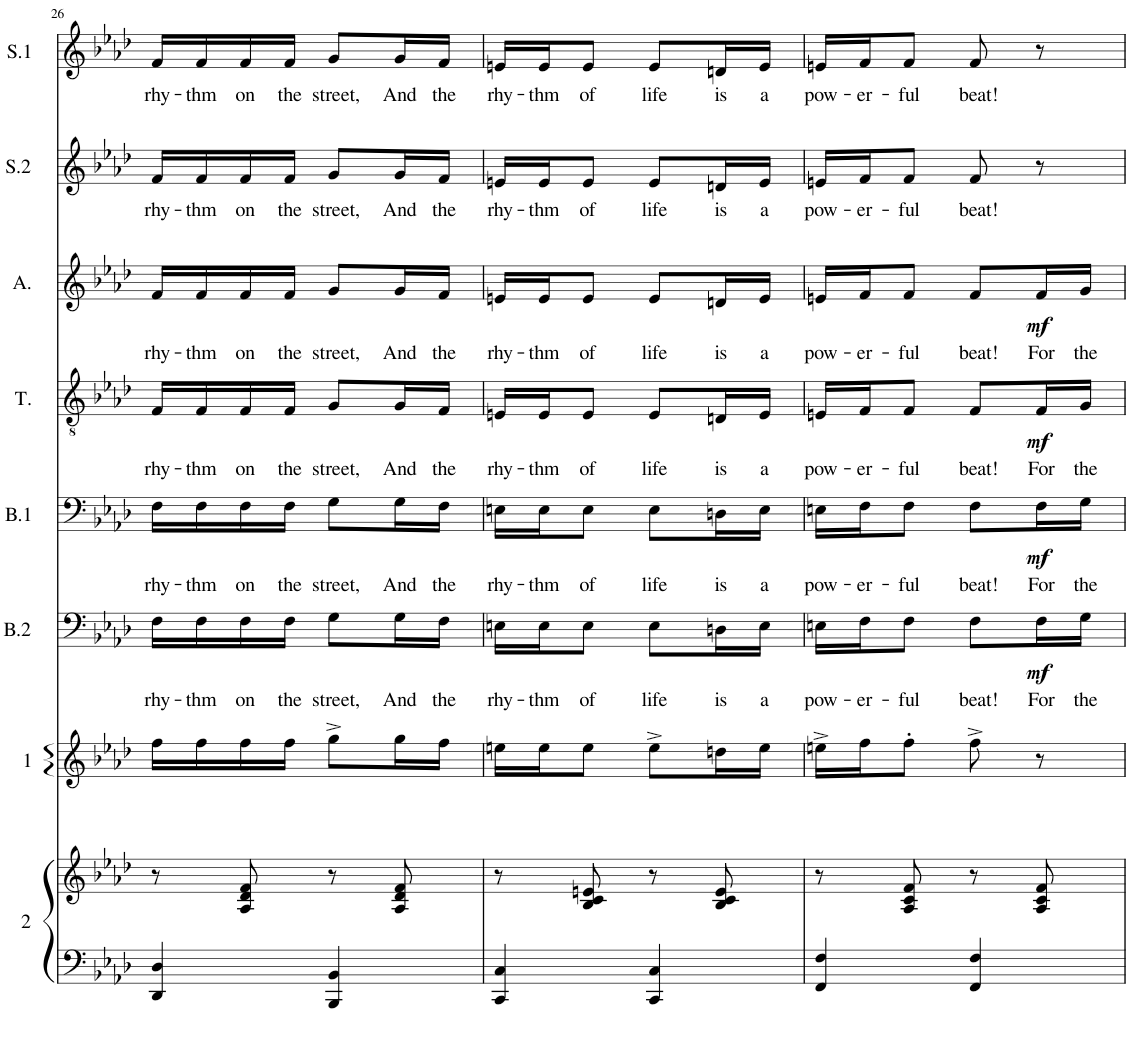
**kern	**kern	**kern	**kern	**text	**dynam	**kern	**text	**dynam	**kern	**text	**dynam	**kern	**text	**dynam	**kern	**text	**kern	**text
*part8	*part8	*part7	*part6	*part6	*part6	*part5	*part5	*part5	*part4	*part4	*part4	*part3	*part3	*part3	*part2	*part2	*part1	*part1
*staff9	*staff8	*staff7	*staff6	*staff6	*staff6	*staff5	*staff5	*staff5	*staff4	*staff4	*staff4	*staff3	*staff3	*staff3	*staff2	*staff2	*staff1	*staff1
*I"SECUNDO	*	*I"PRIMO	*I"Bas 2	*	*	*I"Bas 1	*	*	*I"Tenor	*	*	*I"Alt	*	*	*I"Sopraan 2	*	*I"Sopraan 1	*
*	*	*	*I'B.2	*	*	*I'B.1	*	*	*I'T.	*	*	*I'A.	*	*	*I'S.2	*	*I'S.1	*
!!LO:PB:g=z
*clefF4	*clefG2	*clefG2	*clefF4	*	*	*clefF4	*	*	*clefGv2	*	*	*clefG2	*	*	*clefG2	*	*clefG2	*
*	*	*	*	*	*	*	*	*	*	*	*	*	*	*	*	*	*Trd1c2	*
*k[b-e-a-d-]	*k[b-e-a-d-]	*k[b-e-a-d-]	*k[b-e-a-d-]	*	*	*k[b-e-a-d-]	*	*	*k[b-e-a-d-]	*	*	*k[b-e-a-d-]	*	*	*k[b-e-a-d-]	*	*k[b-e-a-d-]	*
*M2/4	*M2/4	*M2/4	*M2/4	*	*	*M2/4	*	*	*M2/4	*	*	*M2/4	*	*	*M2/4	*	*M2/4	*
=26	=26	=26	=26	=26	=26	=26	=26	=26	=26	=26	=26	=26	=26	=26	=26	=26	=26	=26
!	!	!	!	!LO:LY:b	!	!	!LO:LY:b	!	!	!LO:LY:b	!	!	!LO:LY:b	!	!	!LO:LY:b	!	!LO:LY:b
4DD-/ 4D-/	8r	16ff\LL	16F\LL	rhy-	.	16F\LL	rhy-	.	16F/LL	rhy-	.	16f/LL	rhy-	.	16f/LL	rhy-	16f/LL	rhy-
!	!	!	!	!LO:LY:b	!	!	!LO:LY:b	!	!	!LO:LY:b	!	!	!LO:LY:b	!	!	!LO:LY:b	!	!LO:LY:b
.	.	16ff\	16F\	-thm	.	16F\	-thm	.	16F/	-thm	.	16f/	-thm	.	16f/	-thm	16f/	-thm
!	!	!	!	!LO:LY:b	!	!	!LO:LY:b	!	!	!LO:LY:b	!	!	!LO:LY:b	!	!	!LO:LY:b	!	!LO:LY:b
.	8A-/ 8d-/ 8f/	16ff\	16F\	on	.	16F\	on	.	16F/	on	.	16f/	on	.	16f/	on	16f/	on
!	!	!	!	!LO:LY:b	!	!	!LO:LY:b	!	!	!LO:LY:b	!	!	!LO:LY:b	!	!	!LO:LY:b	!	!LO:LY:b
.	.	16ff\JJ	16F\JJ	the	.	16F\JJ	the	.	16F/JJ	the	.	16f/JJ	the	.	16f/JJ	the	16f/JJ	the
!	!	!	!	!LO:LY:b	!	!	!LO:LY:b	!	!	!LO:LY:b	!	!	!LO:LY:b	!	!	!LO:LY:b	!	!LO:LY:b
4BBB-/ 4BB-/	8r	8gg^\L	8G\L	street,	.	8G\L	street,	.	8G/L	street,	.	8g/L	street,	.	8g/L	street,	8g/L	street,
!	!	!	!	!LO:LY:b	!	!	!LO:LY:b	!	!	!LO:LY:b	!	!	!LO:LY:b	!	!	!LO:LY:b	!	!LO:LY:b
.	8A-/ 8d-/ 8f/	16gg\L	16G\L	And	.	16G\L	And	.	16G/L	And	.	16g/L	And	.	16g/L	And	16g/L	And
!	!	!	!	!LO:LY:b	!	!	!LO:LY:b	!	!	!LO:LY:b	!	!	!LO:LY:b	!	!	!LO:LY:b	!	!LO:LY:b
.	.	16ff\JJ	16F\JJ	the	.	16F\JJ	the	.	16F/JJ	the	.	16f/JJ	the	.	16f/JJ	the	16f/JJ	the
=27	=27	=27	=27	=27	=27	=27	=27	=27	=27	=27	=27	=27	=27	=27	=27	=27	=27	=27
!	!	!	!	!LO:LY:b	!	!	!LO:LY:b	!	!	!LO:LY:b	!	!	!LO:LY:b	!	!	!LO:LY:b	!	!LO:LY:b
4CC/ 4C/	8r	16een\LL	16En\LL	rhy-	.	16En\LL	rhy-	.	16En/LL	rhy-	.	16en/LL	rhy-	.	16en/LL	rhy-	16en/LL	rhy-
!	!	!	!	!LO:LY:b	!	!	!LO:LY:b	!	!	!LO:LY:b	!	!	!LO:LY:b	!	!	!LO:LY:b	!	!LO:LY:b
.	.	16ee\J	16E\J	-thm	.	16E\J	-thm	.	16E/J	-thm	.	16e/J	-thm	.	16e/J	-thm	16e/J	-thm
!	!	!	!	!LO:LY:b	!	!	!LO:LY:b	!	!	!LO:LY:b	!	!	!LO:LY:b	!	!	!LO:LY:b	!	!LO:LY:b
.	8B-/ 8c/ 8en/	8ee\J	8E\J	of	.	8E\J	of	.	8E/J	of	.	8e/J	of	.	8e/J	of	8e/J	of
!	!	!	!	!LO:LY:b	!	!	!LO:LY:b	!	!	!LO:LY:b	!	!	!LO:LY:b	!	!	!LO:LY:b	!	!LO:LY:b
4CC/ 4C/	8r	8ee^\L	8E\L	life	.	8E\L	life	.	8E/L	life	.	8e/L	life	.	8e/L	life	8e/L	life
!	!	!	!	!LO:LY:b	!	!	!LO:LY:b	!	!	!LO:LY:b	!	!	!LO:LY:b	!	!	!LO:LY:b	!	!LO:LY:b
.	8B-/ 8c/ 8e/	16ddn\L	16Dn\L	is	.	16Dn\L	is	.	16Dn/L	is	.	16dn/L	is	.	16dn/L	is	16dn/L	is
!	!	!	!	!LO:LY:b	!	!	!LO:LY:b	!	!	!LO:LY:b	!	!	!LO:LY:b	!	!	!LO:LY:b	!	!LO:LY:b
.	.	16ee\JJ	16E\JJ	a	.	16E\JJ	a	.	16E/JJ	a	.	16e/JJ	a	.	16e/JJ	a	16e/JJ	a
=28	=28	=28	=28	=28	=28	=28	=28	=28	=28	=28	=28	=28	=28	=28	=28	=28	=28	=28
!	!	!	!	!LO:LY:b	!	!	!LO:LY:b	!	!	!LO:LY:b	!	!	!LO:LY:b	!	!	!LO:LY:b	!	!LO:LY:b
4FF/ 4F/	8r	16een^\LL	16En\LL	pow-	.	16En\LL	pow-	.	16En/LL	pow-	.	16en/LL	pow-	.	16en/LL	pow-	16en/LL	pow-
!	!	!	!	!LO:LY:b	!	!	!LO:LY:b	!	!	!LO:LY:b	!	!	!LO:LY:b	!	!	!LO:LY:b	!	!LO:LY:b
.	.	16ff\J	16F\J	-er-	.	16F\J	-er-	.	16F/J	-er-	.	16f/J	-er-	.	16f/J	-er-	16f/J	-er-
!	!	!	!	!LO:LY:b	!	!	!LO:LY:b	!	!	!LO:LY:b	!	!	!LO:LY:b	!	!	!LO:LY:b	!	!LO:LY:b
.	8A-/ 8c/ 8f/	8ff'\J	8F\J	-ful	.	8F\J	-ful	.	8F/J	-ful	.	8f/J	-ful	.	8f/J	-ful	8f/J	-ful
!	!	!	!	!LO:LY:b	!	!	!LO:LY:b	!	!	!LO:LY:b	!	!	!LO:LY:b	!	!	!LO:LY:b	!	!LO:LY:b
4FF/ 4F/	8r	8ff^\	8F\L	beat!	.	8F\L	beat!	.	8F/L	beat!	.	8f/L	beat!	.	8f/	beat!	8f/	beat!
!	!	!	!	!LO:LY:b	!LO:DY:b	!	!LO:LY:b	!LO:DY:b	!	!LO:LY:b	!LO:DY:b	!	!LO:LY:b	!LO:DY:b	!	!	!	!
.	8A-/ 8c/ 8f/	8r	16F\L	For	mf	16F\L	For	mf	16F/L	For	mf	16f/L	For	mf	8r	.	8r	.
!	!	!	!	!LO:LY:b	!	!	!LO:LY:b	!	!	!LO:LY:b	!	!	!LO:LY:b	!	!	!	!	!
.	.	.	16G\JJ	the	.	16G\JJ	the	.	16G/JJ	the	.	16g/JJ	the	.	.	.	.	.
=	=	=	=	=	=	=	=	=	=	=	=	=	=	=	=	=	=	=
*-	*-	*-	*-	*-	*-	*-	*-	*-	*-	*-	*-	*-	*-	*-	*-	*-	*-	*-
